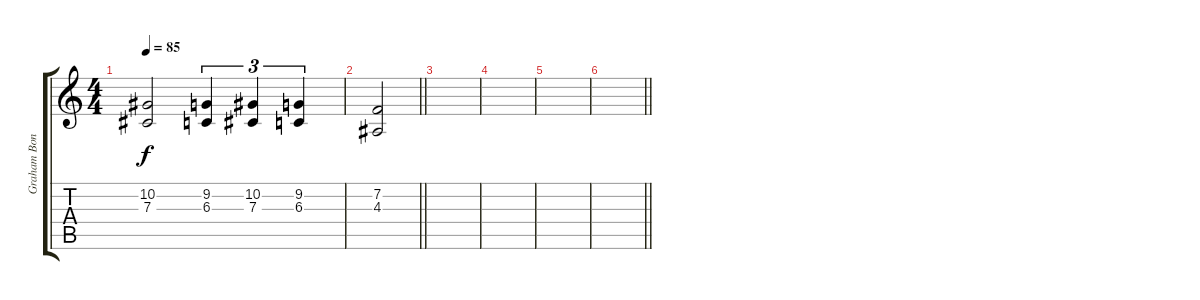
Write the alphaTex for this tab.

\track ("Graham Bonnet" "Graham Bon") {instrument lead2sawtooth}
\staff {score tabs}
\tuning (Eb4 Bb3 Gb3 Db3 Ab2 Eb2) {hide}
\ts (4 4)
\tempo 85
\clef g2
\ks c
(10.2 7.3).2{dy f} (9.2 6.3).4{tu (3 2)} (10.2 7.3).4{tu (3 2)} (9.2 6.3).4{tu (3 2)} |
\barLineRight lightlight
(7.2 4.3).2 |
|
|
|
\barLineRight lightlight
